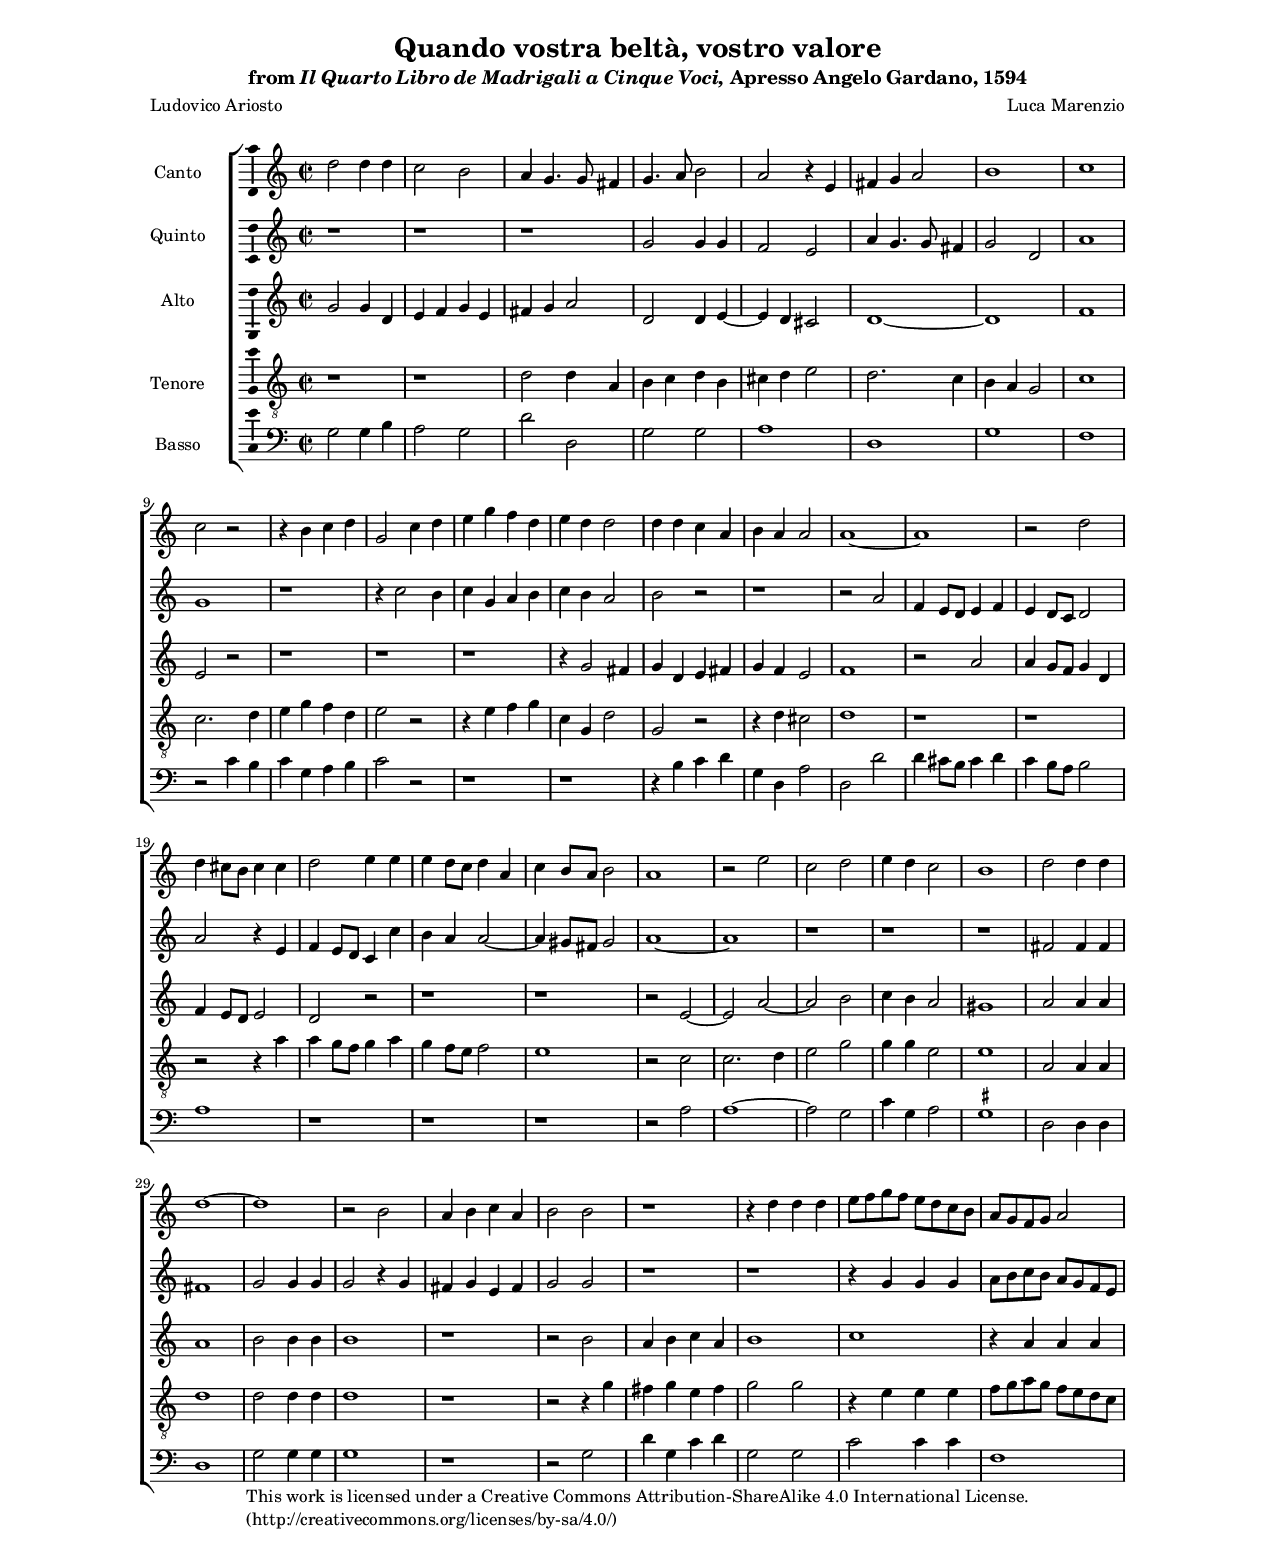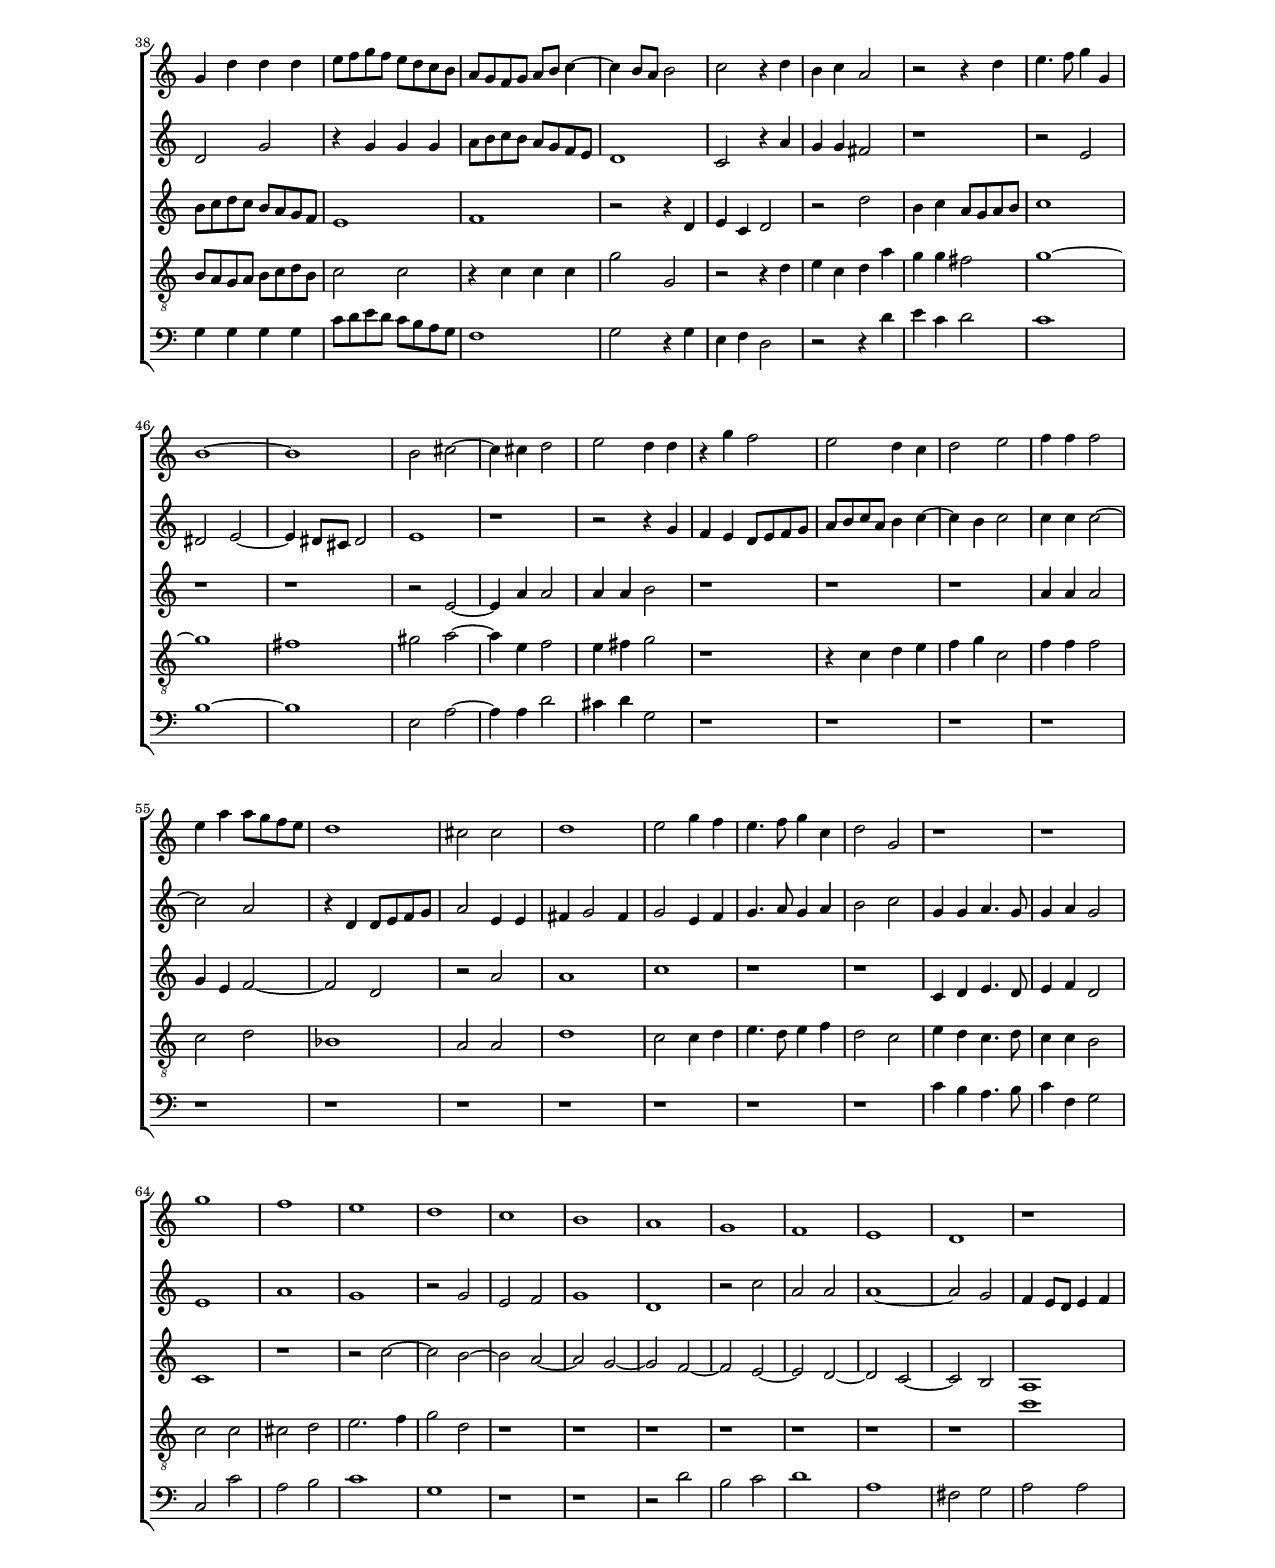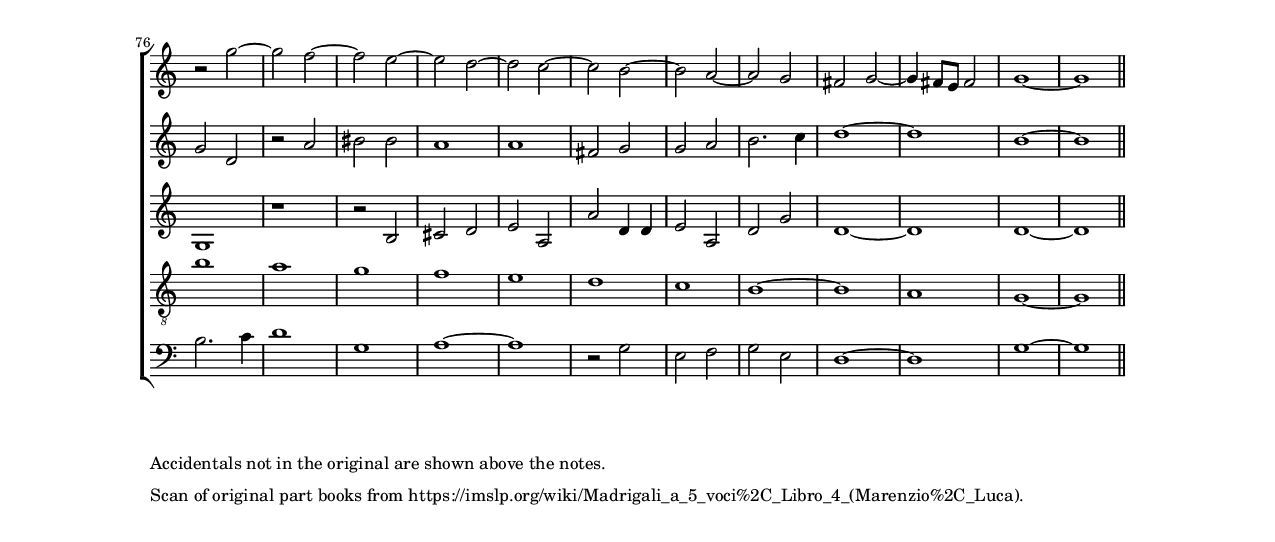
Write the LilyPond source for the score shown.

\language "english"

global = {
  \key c \major
  \time 2/2
}

ficta = { \once \set suggestAccidentals = ##t }

cantoNotes = {
  \transpose c' c'' {
    \set Staff.instrumentName = #"Canto  "

    \clef "treble"
    \relative c' {
      % line 1
      d2 d4 d4 c2 b2 a4 g4. g8 fs4 g4. a8 b2 a2
      r4 e4 fs4 g4 a2 b1 c1 c2
      r2 r4 b4 c4 d4 g,2 c4 d4

      % line 2
      e4 g4 f4 d4 e4 d4 d2 d4 d4 c4 a4 b4 a4 a2 a\breve
      r2 d2 d4 cs8 b8 cs4 cs4 d2 e4 e4 e4 d8 c8 d4 a4 c4 b8 a8 b2 a1

      % line 3
      r2 e'2 c2 d2 e4 d4 c2 b1 d2 d4 d4 d\breve
      r2 b2 a4 b4 c4 a4 b2 b2
      r1 r4 d4 d4 d4 e8 f8 g8 f8 e8 d8 c8 b8 a8 g8 f8 g8 a2 g4
          d'4 d4 d4

      % line 4
      e8 f8 g8 f8 e8 d8 c8 b8 a8 g8 f8 g8 a8 b8 c2 b8 a8 b2 c2
      r4 d4 b4 c4 a2
      r2 r4 d4 e4. f8 g4 g,4 b\breve b2 cs2. cs4 d2
        e2 % ! was: e4
        d4 d4

      % line 5
      r4 g4 f2 e2 d4 c4 d2 e2 f4 f4 f2 e4 a4 a8 g8 f8 e8 d1 cs2 cs2 d1 e2
          g4 f4 e4. f8 g4 c,4 d2 g,2
      r\breve g'1 f1 e1

      % line 6
      d1 c1 b1 a1 g1 f1 e1 d1
      r1 r2 g'1 f1 e1 d1 c1 b1 a1 g2 fs2 g2. fs8 e8 fs2 g\breve
    }
    \override Staff.BarLine.transparent = ##f
    \bar "||"
  }
}

cantoLyrics = \lyricmode {
  % line 1

  % line 2

  % line 3

  % line 4
}

altoNotes = {
  \transpose c' c'' {
    \set Staff.instrumentName = #"Alto  "

    \clef "treble"
    \relative c' {
      % line 1
      g2 g4 d4 e4 f4 g4 e4 fs4 g4 a2 d,2 d4 e2 d4 cs2 d\breve f1 e2
      r2 r1 r\breve r4 g2 fs4 g4 d4 e4 fs4

      % line 2
      g4 f4 e2 f1
      r2 a2 a4 g8 f8 g4 d4 f4 e8 d8 e2 d2
      r2 r\breve r2 e1 a1 b2 c4 b4 a2 gs1 a2 a4 a4 a1 b2 b4 b4 b1
      r1

      % line 3
      r2 b2 a4 b4 c4 a4 b1 c1
      r4 a4 a4 a4 b8 c8 d8 c8 b8 a8 g8 f8 e1 f1
      r2 r4 d4 e4 c4 d2
      r2 d'2 b4 c4 a8 g8 a8 b8 c1
      r\breve

      % line 4
      r2 e,2. a4 a2 a4 a4 b2
      r1 r\breve a4 a4 a2 g4 e4 f1 d2
      r2 a'2 a1 c1
      r\breve c,4 d4 e4. d8 e4 f4 d2 c1
      r1 r2 c'1 b1 a1 g1 f1

      % line 5
      e1 d1 c1 b2 a1 g1
      r1 r2 b2 cs2 d2 e2 a,2 a'2 d,4 d4 e2 a,2 d2 g2 d\breve d\breve

    }
  }
}

altoLyrics = \lyricmode {
  % line 1

  % line 2

  % line 3

  % line 4
}

tenoreNotes = {
  \transpose c' c' {
    \set Staff.instrumentName = #"Tenore  "

    \clef "treble_8"
    \relative c' {
      % line 1
      r\breve d2 d4 a4 b4 c4 d4 b4 cs4 d4 e2 d2. c4 b4 a4 g2
      c1 c2. d4 e4 g4 f4 d4 e2
      r2 r4 e4 f4 g4

      % line 2
      c,4 g4 d'2 g,2
      r2 r4 d'4 cs2 d1
      r\breve r2 r4 a'4 a4 g8 f8 g4 a4 g4 f8 e8 f2 e1
      r2 c2 c2. d4 e2 g2 g4 g4 e2 e1 a,2 a4 a4

      % line 3
      d1 d2 d4 d4 d1
      r1 r2 r4 g4 fs4 g4 e4 fs4 g2 g2
      r4 e4 e4 e4 f8 g8 a8 g8 f8 e8 d8 c8 b8 a8 g8 a8 b8 c8 d8 b8 c2 c2

      % line 4
      r4 c4 c4 c4 g'2 g,2
      r2 r4 d'4 e4 c4 d4 a'4 g4 g4 fs2 g\breve fs1 gs2 a2. e4 f2 e4 fs4 g2
      r1 r4 c,4 d4 e4 f4 g4 c,2 f4 f4 f2

      % line 5
      c2 d2 bf1 a2 a2 d1 c2 c4 d4 e4. d8 e4 f4 d2 c2 e4 d4 c4. d8 c4 c4
          b2 c2 c2 cs2 d2 e2. f4 g2 d2
      r\breve*2 r\breve r1 c'1 b1

      % line 6
      a1 g1 f1 e1 d1 c1 b\breve a1 g\breve
    }
  }
}

tenoreLyrics = \lyricmode {
  % line 1

  % line 2

  % line 3

  % line 4
}

bassoNotes = {
  \transpose c' c' {
    \set Staff.instrumentName = #"Basso  "

    \clef "bass"
    \relative c' {
      % line 1
      g2 g4 b4 a2 g2 d'2 d,2 g2 g2 a1 d,1 g1 f1
      r2 c'4 b4 c4 g4 a4 b4 c2
      r2 r\breve r4 b4 c4 d4
      
      % line 2
      g,4 d4 a'2 d,2 d'2 d4 cs8 b8 cs4 d4 c4 b8 a8 b2 a1
      r\breve r1 r2 a2 a1. g2 c4 g4 a2 \ficta gs1 d2 d4 d4 d1 g2 g4 g4 g1
      r1

      % line 3
      r2 g2 d'4 g,4 c4 d4 g,2 g2 c2 c4 c4 f,1 g4 g4 g4 g4
          c8 d8 e8 d8 c8 b8 a8 g8 f1 g2
      r4 g4 e4 f4 d2
      r2 r4 d'4 e4 c4 d2 c1

      % line 4
      b\breve e,2 a2. a4 d2 cs4 d4 g,2
      r\breve*2 
      r\breve*2 r\breve
      r1 c4 b4 a4. b8 c4 f,4 g2 c,2
          c'2 a2 b2 c1 g1
      r\breve r2
      d'2 b2 c2 d1 a1 fs2 g2

      % line 5
      a2 a2 b2. c4
      d1 % ! d\breve
      g,1 % ! g,\breve
      a\breve
      r2 g2 e2 f2 g2 e2 d\breve g\breve
    }
  }
}

bassoLyrics = \lyricmode {
  % line 1

  % line 2

  % line 3
}

quintoNotes = {
  \transpose c' c' {
    \set Staff.instrumentName = #"Quinto  "

    \clef "treble"
    \relative c'' {
      % line 1
      r\breve r1 g2 g4 g4 f2 e2 a4 g4. g8 fs4 g2 d2 a'1 g1
      r1 r4 c2 b4 c4 g4 a4 b4 c4 b4 a2 b2
      r2
      r1
      
      % line 2
      r2 a2 f4 e8 d8 e4 f4 e4 d8 c8 d2 a'2
      r4 e4 f4 e8 d8 c4 c'4 b4 a4 a2. gs8 fs8 gs2 a\breve
      r\breve r1 fs2 fs4 fs4 fs1 g2 g4 g4 g2

      % line 3
      r4 g4 fs4 g4 e4 fs4 g2 g2
      r\breve r4 g4 g4 g4 a8 b8 c8 b8 a8 g8 f8 e8 d2 g2
      r4 g4 g4 g4 a8 b8 c8 b8 a8 g8 f8 e8 d1 c2
      r4 a'4

      % line 4
      g4 g4 fs2
      r1 r2 e2 ds2 e2. ds8 cs8 ds2 e1
      r1 r2 r4 g4 f4 e4 d8 e8 f8 g8 a8 b8 c8 a8 b4 c2 b4 c2 c4 c4 c1 a2
      r4 d,4 d8 e8 f8 g8 

      % line 5
      a2 e4 e4 fs4 g2 fs4 g2 e4 f4 g4. a8 g4 a4 b2 c2
          g4 g4 a4. g8 g4 a4 g2 e1 a1 g1
      r2 g2 e2 f2 g1 d1
      r2 c'2 a2 a2

      % line 6
      a1. g2 f4 e8 d8 e4 f4 g2 d2
      r2 a'2 bs2 bs2 a1 a1 fs2 g2 g2 a2 b2. c4 d\breve b\breve
    }
  }
}

quintoLyrics = \lyricmode {
  % line 1

  % line 2

  % line 3

  % line 4
}

\header{
  title = "Quando vostra beltà, vostro valore"
  subtitle = \markup { from \italic { Il Quarto Libro de Madrigali a Cinque Voci, } Apresso Angelo Gardano, 1594 }
  composer = "Luca Marenzio"
  poet = "Ludovico Ariosto"
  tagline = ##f
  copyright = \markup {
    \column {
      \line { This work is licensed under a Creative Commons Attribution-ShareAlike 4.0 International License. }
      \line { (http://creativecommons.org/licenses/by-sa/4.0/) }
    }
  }
}

#(set-global-staff-size 15)

\paper {
  #(include-special-characters) % So we can use HTML entities.
  #(set-paper-size "letter")

  left-margin = 1\in
  right-margin = 1\in
  top-margin = 0.5\in
  bottom-margin = 0.5\in

  oddHeaderMarkup = \markup \null
  evenHeaderMarkup = \markup \null

  ragged-bottom = ##t
  system-system-spacing #'basic-distance = 15
}

\markup { \vspace #1 }

\score {
  \new ChoirStaff = choirStaff <<
    \new Voice = "cantoNotes" \with {
      \remove "Note_heads_engraver"
      \consists "Completion_heads_engraver"
      \remove "Rest_engraver"
      \consists "Completion_rest_engraver"
    } << \global \cantoNotes >>
    \new Lyrics = "cantoLyrics"
      \lyricsto cantoNotes { \cantoLyrics }

    \new Voice = "quintoNotes" \with {
      \remove "Note_heads_engraver"
      \consists "Completion_heads_engraver"
      \remove "Rest_engraver"
      \consists "Completion_rest_engraver"
    } << \global \quintoNotes >>
    \new Lyrics = "quintoLyrics"
      \lyricsto quintoNotes { \quintoLyrics }

    \new Voice = "altoNotes" \with {
      \remove "Note_heads_engraver"
      \consists "Completion_heads_engraver"
      \remove "Rest_engraver"
      \consists "Completion_rest_engraver"
    } << \global \altoNotes >>
    \new Lyrics = "altoLyrics" \lyricsto altoNotes { \altoLyrics }

    \new Voice = "tenoreNotes" \with {
      \remove "Note_heads_engraver"
      \consists "Completion_heads_engraver"
      \remove "Rest_engraver"
      \consists "Completion_rest_engraver"
    } << \global \tenoreNotes >>
    \new Lyrics = "tenoreLyrics" \lyricsto tenoreNotes { \tenoreLyrics }

    \new Voice = "bassoNotes" \with {
      \remove "Note_heads_engraver"
      \consists "Completion_heads_engraver"
      \remove "Rest_engraver"
      \consists "Completion_rest_engraver"
    } << \global \bassoNotes >>
    \new Lyrics = "bassoLyrics" \lyricsto bassoNotes { \bassoLyrics }
  >>

  \layout {
    \context {
      \Score

      % incipit should not start with a start delimiter
      \remove "System_start_delimiter_engraver"
    }

    \context {
      \Voice

      \consists "Ambitus_engraver"

      % The command below can be commented out in
      % short scores, but especially for large scores you
      % will typically yield better line breaking and improve
      % overall spacing if you do not comment the command out.

      \remove "Forbid_line_break_engraver"
    }
  }
  \midi { }
}

\markuplist {
  \vspace #1
  \wordwrap-lines {
    Accidentals not in the original are shown above the notes.
  }
  \vspace #0.5
  \column {
    \line { Scan of original part books from https://imslp.org/wiki/Madrigali_a_5_voci%2C_Libro_4_(Marenzio%2C_Luca). }
  }
  \vspace #1
}

\version "2.18.2"  % necessary for upgrading to future LilyPond versions.
